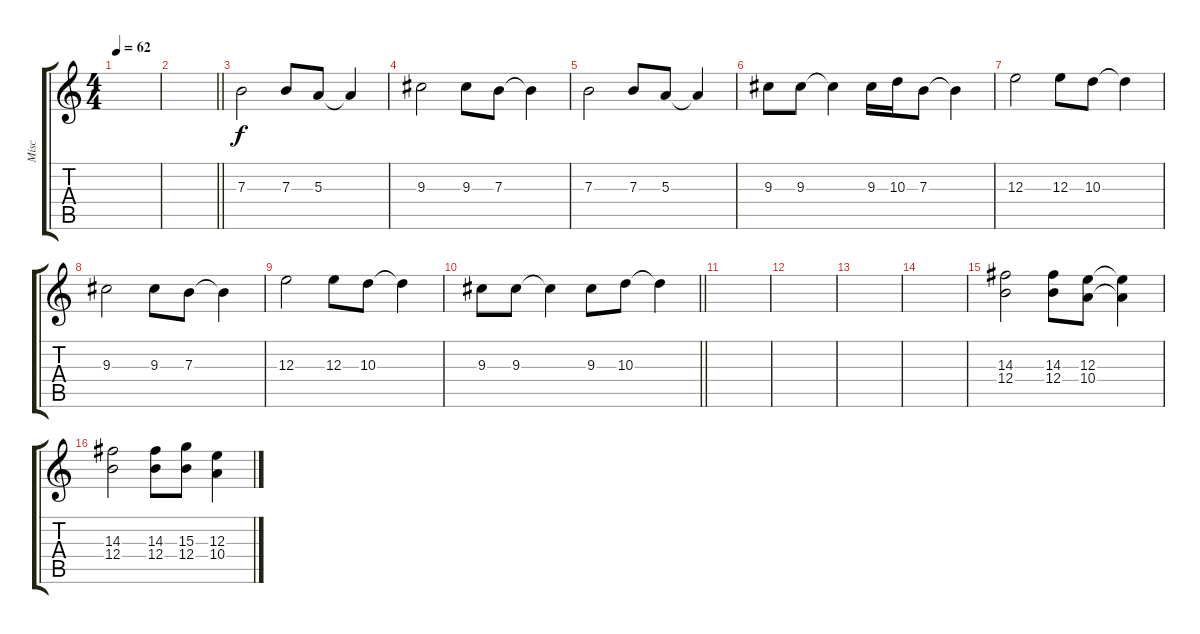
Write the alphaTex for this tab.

\track ("Misc" "Misc") {instrument guitarharmonics}
\staff {score tabs}
\tuning (Db4 Ab3 E3 B2 Gb2 B1) {hide}
\ts (4 4)
\tempo 62
\clef g2
\ks c
|
\barLineRight lightlight
|
\section ("" "")
7.3.2{dy f} 7.3.8 5.3.8 5.3{t}.4 |
9.3.2 9.3.8 7.3.8 7.3{t}.4 |
7.3.2 7.3.8 5.3.8 5.3{t}.4 |
9.3.8 9.3.8 9.3{t}.4 9.3.16 10.3.16 7.3.8 7.3{t}.4 |
12.3.2 12.3.8 10.3.8 10.3{t}.4 |
9.3.2 9.3.8 7.3.8 7.3{t}.4 |
12.3.2 12.3.8 10.3.8 10.3{t}.4 |
\barLineRight lightlight
9.3.8 9.3.8 9.3{t}.4 9.3.8 10.3.8 10.3{t}.4 |
\section ("" "")
|
|
|
|
(14.3 12.4).2 (14.3 12.4).8 (12.3 10.4).8 (12.3{t} 10.4{t}).4 |
(14.3 12.4).2 (14.3 12.4).8 (15.3 12.4).8 (12.3 10.4).4
